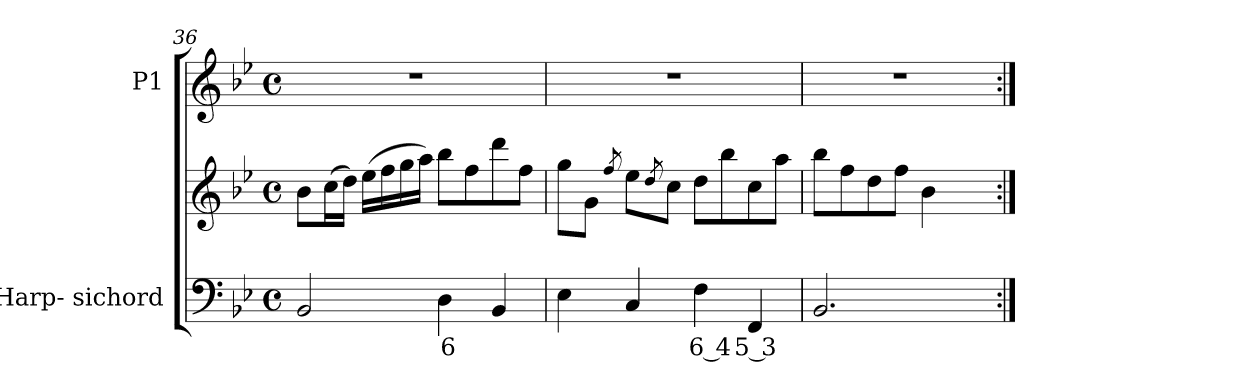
**kern	**text	**kern	**kern
*part2	*part2	*part2	*part1
*staff3	*staff3	*staff2	*staff1
*I"Harp- sichord	*	*	*I"P1
*I'Hpsd.	*	*	*
*clefF4	*	*clefG2	*clefG2
*k[b-e-]	*	*k[b-e-]	*k[b-e-]
*B-:	*	*B-:	*B-:
*M4/4	*	*M4/4	*M4/4
*met(c)	*	*met(c)	*met(c)
=36	=36	=36	=36
2BB-i/	.	8b-i\L	1r
.	.	(16cci\L	.
.	.	16ddi\JJ)	.
.	.	(16ee-i\LL	.
.	.	16ffi\	.
.	.	16ggi\	.
.	.	16aai\JJ)	.
!	!LO:LY:b:color=#000000	!	!
4Di\	6	8bb-i\L	.
.	.	8ffi\	.
4BB-i/	.	8dddi\	.
.	.	8ffi\J	.
=37	=37	=37	=37
4E-i\	.	8ggi\L	1r
.	.	8gi\J	.
.	.	8qffi/	.
4Ci/	.	8ee-i\L	.
.	.	8qddi/	.
.	.	8cci\J	.
!	!LO:LY:b:color=#000000	!	!
4Fi\	6 4	8ddi\L	.
.	.	8bb-i\	.
!	!LO:LY:b:color=#000000	!	!
4FFi/	5 3	8cci\	.
.	.	8aai\J	.
=38	=38	=38	=38
!	!	!	!LO:N:vis=1
2.BB-i/	.	8bb-i\L	1r
.	.	8ffi\	.
.	.	8ddi\	.
.	.	8ffi\J	.
.	.	4b-i\	.
4ryy	.	4ryy	.
=:|!	=:|!	=:|!	=:|!
*-	*-	*-	*-
